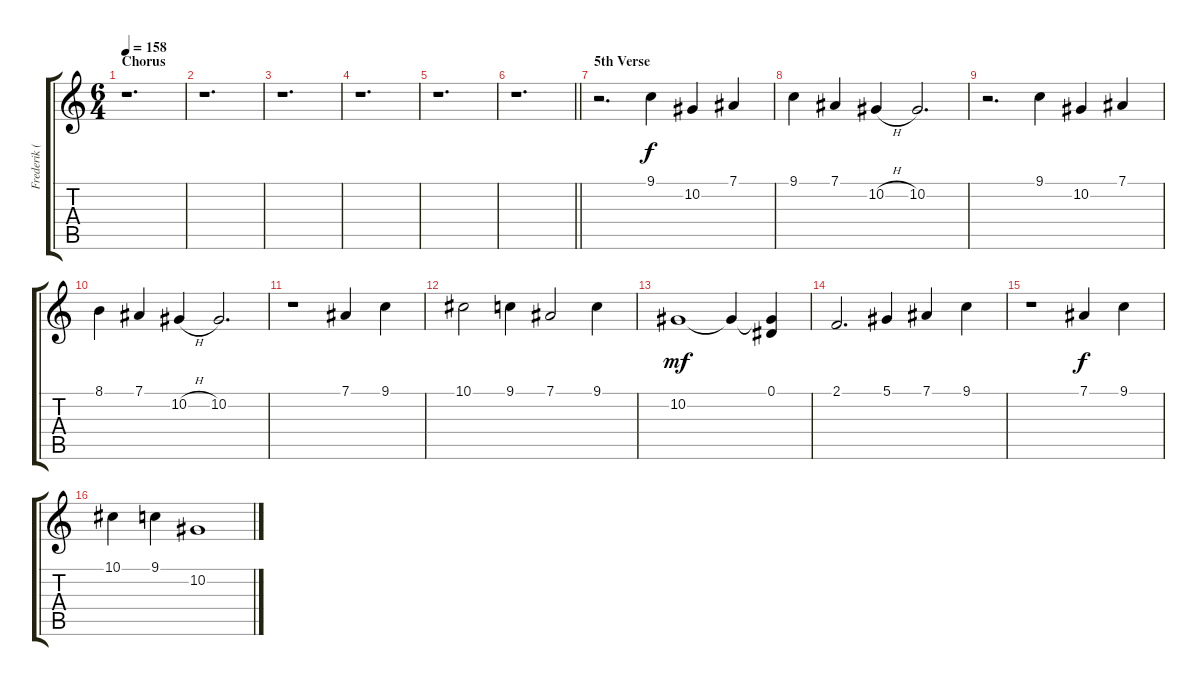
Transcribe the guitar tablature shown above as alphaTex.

\track ("Frederik (flute)" "Frederik (") {instrument flute}
\staff {score tabs}
\tuning (Eb4 Bb3 Gb3 Db3 Ab2 Eb2) {hide}
\ts (6 4)
\section ("" "Chorus")
\tempo 158
\clef g2
\ks c
r.1{d dy f} |
r.1{d} |
r.1{d} |
r.1{d} |
r.1{d} |
\barLineRight lightlight
r.1{d} |
\section ("" "5th Verse")
r.2{d} 9.1.4 10.2.4 7.1.4 |
9.1.4 7.1.4 10.2{h}.4 10.2.2{d} |
r.2{d} 9.1.4 10.2.4 7.1.4 |
8.1.4 7.1.4 10.2{h}.4 10.2.2{d} |
r.1 7.1.4 9.1.4 |
10.1.2 9.1.4 7.1.2 9.1.4 |
10.2.1{dy mf} 10.2{t}.4 (0.1 10.2{t}).4 |
2.1.2{d} 5.1.4 7.1.4 9.1.4 |
r.1 7.1.4{dy f} 9.1.4 |
10.1.4 9.1.4 10.2.1
